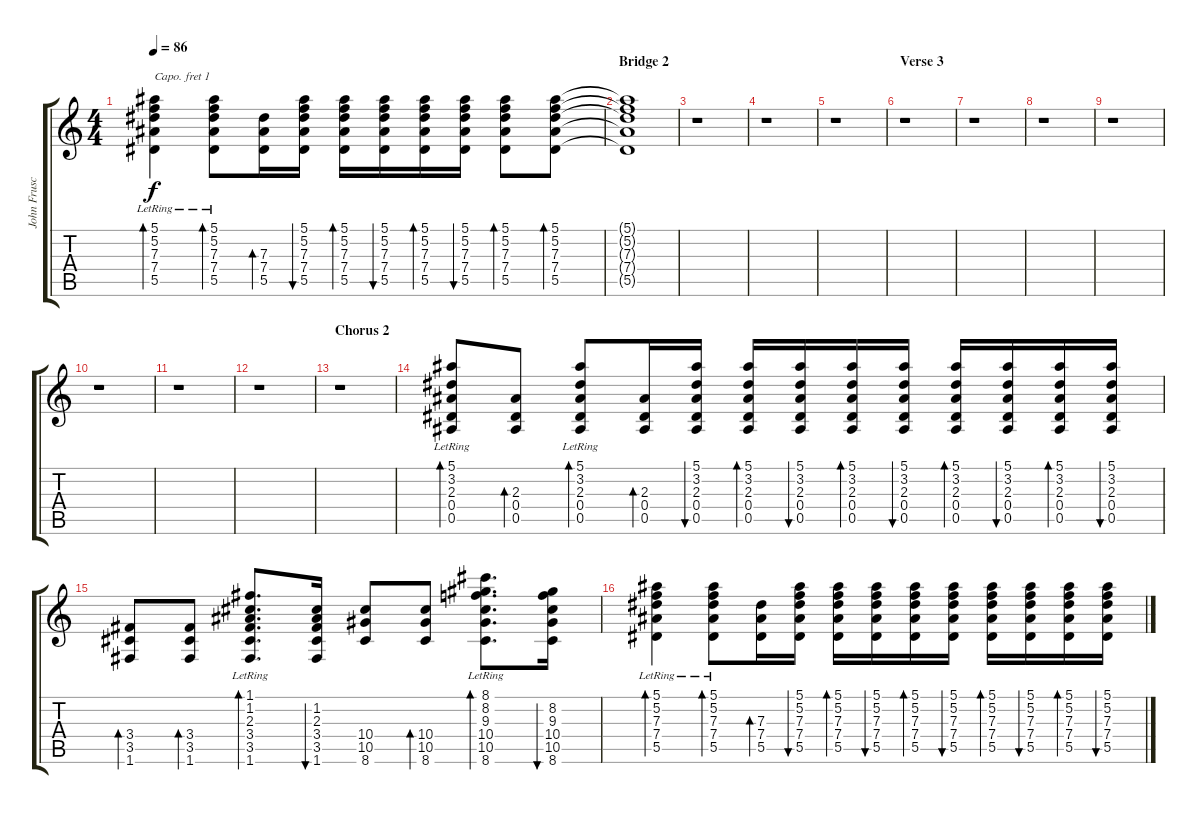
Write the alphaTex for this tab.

\track ("John Frusciante (Guitar 2)" "John Frusc") {instrument acousticguitarsteel}
\staff {score tabs}
\capo 1
\tuning (E4 B3 G3 D3 A2 E2) {hide}
\ts (4 4)
\tempo 86
\clef g2
\ks c
(5.1{lr} 5.2{lr} 7.3 7.4 5.5).4{bd 30 dy f} (5.1{lr} 5.2{lr} 7.3 7.4 5.5).8{bd 30} (7.3 7.4 5.5).16{bd 30} (5.1 5.2 7.3 7.4 5.5).16{bu 30} (5.1 5.2 7.3 7.4 5.5).16{bd 30} (5.1 5.2 7.3 7.4 5.5).16{bu 30} (5.1 5.2 7.3 7.4 5.5).16{bd 30} (5.1 5.2 7.3 7.4 5.5).16{bu 30} (5.1 5.2 7.3 7.4 5.5).8{bd 30} (5.1 5.2 7.3 7.4 5.5).8{bd 30} |
\section ("" "Bridge 2")
(5.1{t} 5.2{t} 7.3{t} 7.4{t} 5.5{t}).1 |
r.1 |
r.1 |
r.1 |
\section ("" "Verse 3")
r.1 |
r.1 |
r.1 |
r.1 |
r.1 |
r.1 |
r.1 |
\section ("" "Chorus 2")
r.1 |
(5.1{lr} 3.2{lr} 2.3 0.4 0.5).8{bd 30} (2.3 0.4 0.5).8{bd 30} (5.1{lr} 3.2{lr} 2.3 0.4 0.5).8{bd 30} (2.3 0.4 0.5).16{bd 30} (5.1 3.2 2.3 0.4 0.5).16{bu 30} (5.1 3.2 2.3 0.4 0.5).16{bd 30} (5.1 3.2 2.3 0.4 0.5).16{bu 30} (5.1 3.2 2.3 0.4 0.5).16{bd 30} (5.1 3.2 2.3 0.4 0.5).16{bu 30} (5.1 3.2 2.3 0.4 0.5).16{bd 30} (5.1 3.2 2.3 0.4 0.5).16{bu 30} (5.1 3.2 2.3 0.4 0.5).16{bd 30} (5.1 3.2 2.3 0.4 0.5).16{bu 30} |
(3.4 3.5 1.6).8{bd 30} (3.4 3.5 1.6).8{bd 30} (1.1{lr} 1.2 2.3 3.4 3.5 1.6).8{d bd 30} (1.2 2.3 3.4 3.5 1.6).16{bu 30} (10.4 10.5 8.6).8 (10.4 10.5 8.6).8{bd 30} (8.1{lr} 8.2 9.3 10.4 10.5 8.6).8{d bd 30} (8.2 9.3 10.4 10.5 8.6).16{bu 30} |
(5.1{lr} 5.2{lr} 7.3 7.4 5.5).4{bd 30} (5.1{lr} 5.2{lr} 7.3 7.4 5.5).8{bd 30} (7.3 7.4 5.5).16{bd 30} (5.1 5.2 7.3 7.4 5.5).16{bu 30} (5.1 5.2 7.3 7.4 5.5).16{bd 30} (5.1 5.2 7.3 7.4 5.5).16{bu 30} (5.1 5.2 7.3 7.4 5.5).16{bd 30} (5.1 5.2 7.3 7.4 5.5).16{bu 30} (5.1 5.2 7.3 7.4 5.5).16{bd 30} (5.1 5.2 7.3 7.4 5.5).16{bu 30} (5.1 5.2 7.3 7.4 5.5).16{bd 30} (5.1 5.2 7.3 7.4 5.5).16{bu 30}
